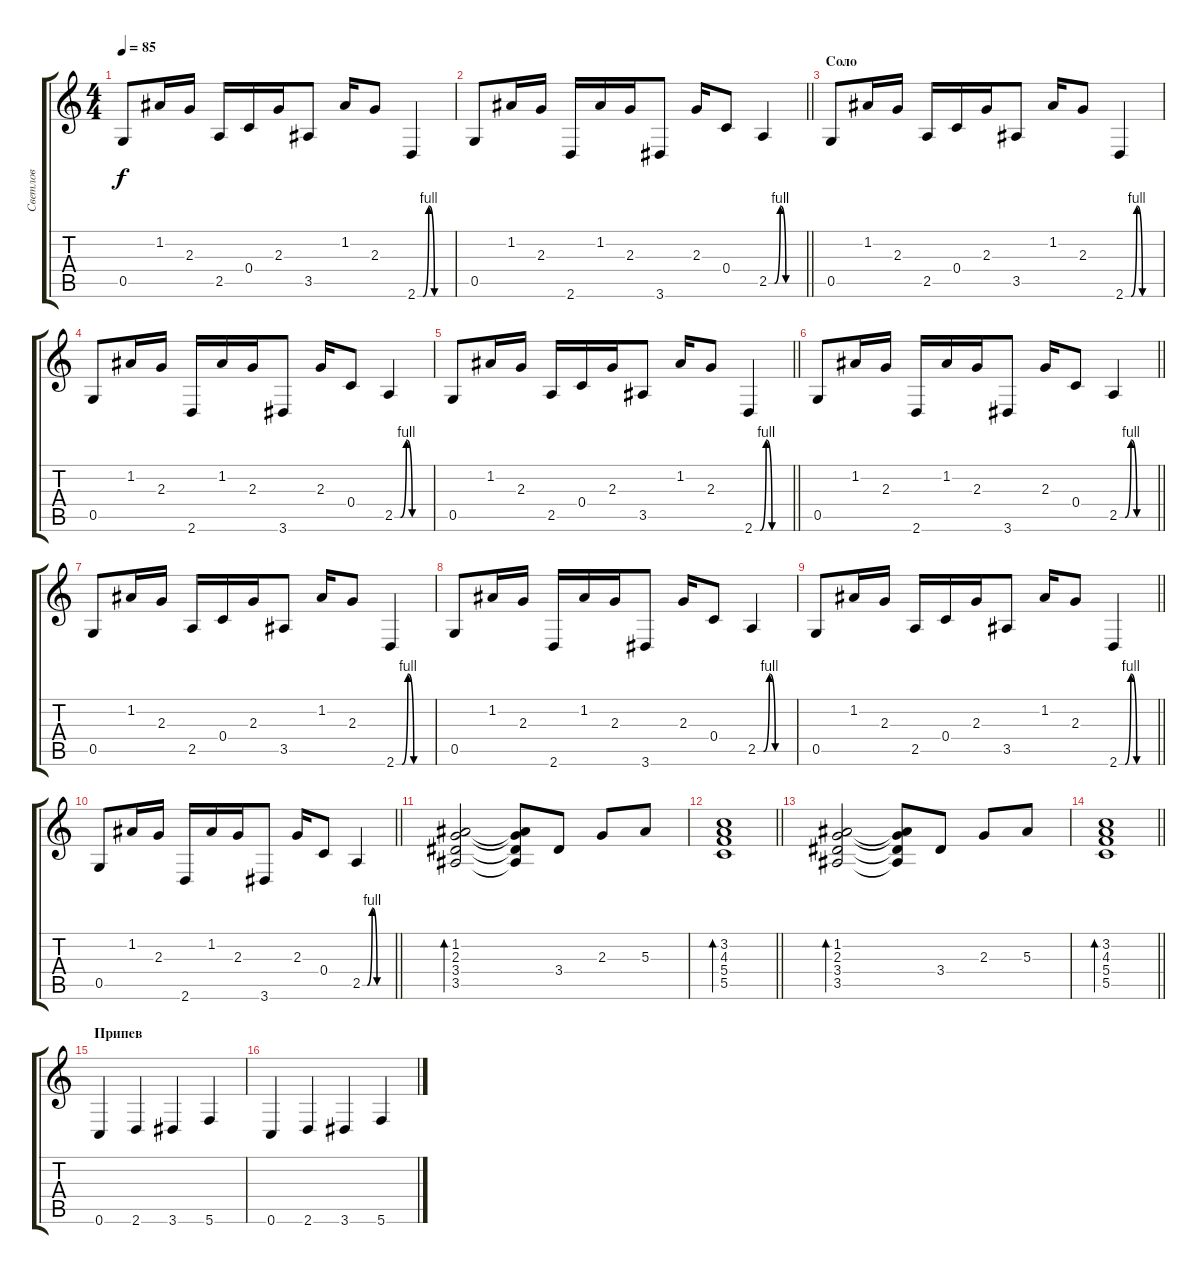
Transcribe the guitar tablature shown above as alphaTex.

\track ("Cветлов" "Cветлов") {instrument electricguitarclean}
\staff {score tabs}
\tuning (D4 A3 F3 C3 G2 C2) {hide}
\ts (4 4)
\tempo 85
\clef g2
\ks c
0.5.8{dy f} 1.2.16 2.3.16 2.5.16 0.4.16 2.3.16 3.5.8 1.2.16 2.3.8 2.6{be (custom 0 0 10 0 20 4 30 0 60 0)}.4 |
\barLineRight lightlight
0.5.8 1.2.16 2.3.16 2.6.16 1.2.16 2.3.16 3.6.8 2.3.16 0.4.8 2.5{be (custom 0 0 10 0 20 4 30 0 60 0)}.4 |
\section ("" "Cоло")
0.5.8 1.2.16 2.3.16 2.5.16 0.4.16 2.3.16 3.5.8 1.2.16 2.3.8 2.6{be (custom 0 0 10 0 20 4 30 0 60 0)}.4 |
0.5.8 1.2.16 2.3.16 2.6.16 1.2.16 2.3.16 3.6.8 2.3.16 0.4.8 2.5{be (custom 0 0 10 0 20 4 30 0 60 0)}.4 |
\barLineRight lightlight
0.5.8 1.2.16 2.3.16 2.5.16 0.4.16 2.3.16 3.5.8 1.2.16 2.3.8 2.6{be (custom 0 0 10 0 20 4 30 0 60 0)}.4 |
\barLineRight lightlight
0.5.8 1.2.16 2.3.16 2.6.16 1.2.16 2.3.16 3.6.8 2.3.16 0.4.8 2.5{be (custom 0 0 10 0 20 4 30 0 60 0)}.4 |
0.5.8 1.2.16 2.3.16 2.5.16 0.4.16 2.3.16 3.5.8 1.2.16 2.3.8 2.6{be (custom 0 0 10 0 20 4 30 0 60 0)}.4 |
0.5.8 1.2.16 2.3.16 2.6.16 1.2.16 2.3.16 3.6.8 2.3.16 0.4.8 2.5{be (custom 0 0 10 0 20 4 30 0 60 0)}.4 |
\barLineRight lightlight
0.5.8 1.2.16 2.3.16 2.5.16 0.4.16 2.3.16 3.5.8 1.2.16 2.3.8 2.6{be (custom 0 0 10 0 20 4 30 0 60 0)}.4 |
\barLineRight lightlight
0.5.8 1.2.16 2.3.16 2.6.16 1.2.16 2.3.16 3.6.8 2.3.16 0.4.8 2.5{be (custom 0 0 10 0 20 4 30 0 60 0)}.4 |
(1.2 2.3 3.4 3.5).2{bd 120} (1.2{t} 2.3{t} 3.4{t} 3.5{t}).8 3.4.8 2.3.8 5.3.8 |
\barLineRight lightlight
(3.2 4.3 5.4 5.5).1{bd 120} |
(1.2 2.3 3.4 3.5).2{bd 120} (1.2{t} 2.3{t} 3.4{t} 3.5{t}).8 3.4.8 2.3.8 5.3.8 |
\barLineRight lightlight
(3.2 4.3 5.4 5.5).1{bd 120} |
\section ("" "Припев")
0.6.4{instrument distortionguitar} 2.6.4 3.6.4 5.6.4 |
0.6.4 2.6.4 3.6.4 5.6.4
